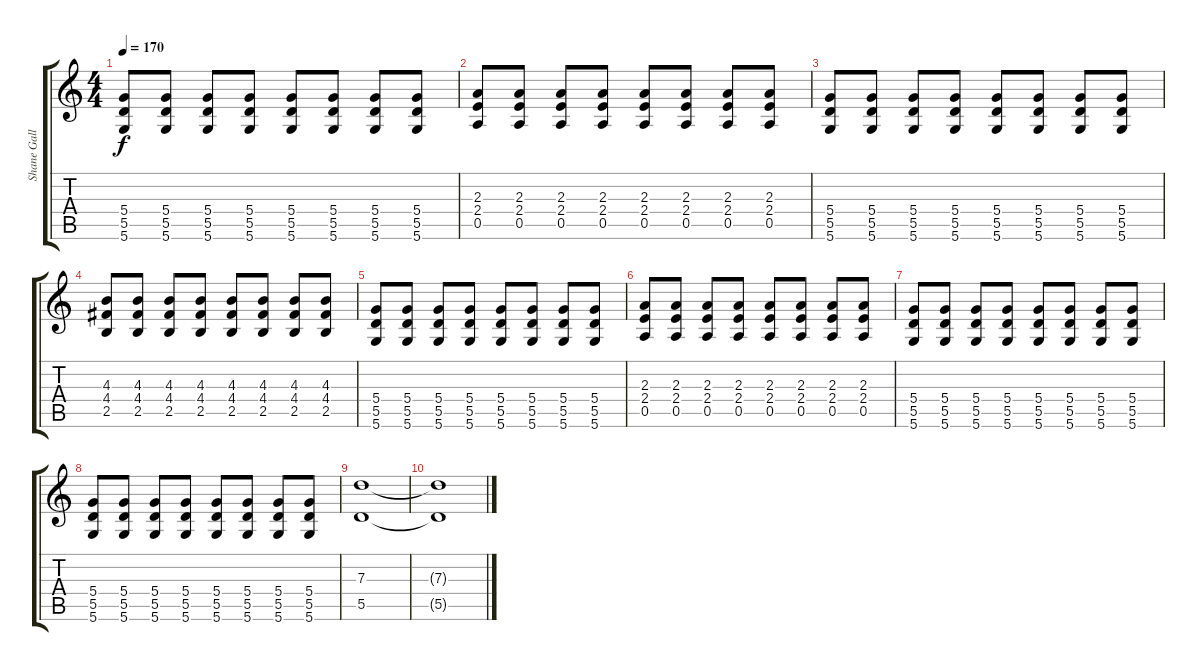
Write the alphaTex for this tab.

\track ("Shane Gallagher" "Shane Gall") {instrument distortionguitar}
\staff {score tabs}
\tuning (E4 B3 G3 D3 A2 D2) {hide}
\ts (4 4)
\tempo 170
\clef g2
\ks c
(5.4 5.5 5.6).8{dy f} (5.4 5.5 5.6).8 (5.4 5.5 5.6).8 (5.4 5.5 5.6).8 (5.4 5.5 5.6).8 (5.4 5.5 5.6).8 (5.4 5.5 5.6).8 (5.4 5.5 5.6).8 |
(2.3 2.4 0.5).8 (2.3 2.4 0.5).8 (2.3 2.4 0.5).8 (2.3 2.4 0.5).8 (2.3 2.4 0.5).8 (2.3 2.4 0.5).8 (2.3 2.4 0.5).8 (2.3 2.4 0.5).8 |
(5.4 5.5 5.6).8 (5.4 5.5 5.6).8 (5.4 5.5 5.6).8 (5.4 5.5 5.6).8 (5.4 5.5 5.6).8 (5.4 5.5 5.6).8 (5.4 5.5 5.6).8 (5.4 5.5 5.6).8 |
(4.3 4.4 2.5).8 (4.3 4.4 2.5).8 (4.3 4.4 2.5).8 (4.3 4.4 2.5).8 (4.3 4.4 2.5).8 (4.3 4.4 2.5).8 (4.3 4.4 2.5).8 (4.3 4.4 2.5).8 |
(5.4 5.5 5.6).8 (5.4 5.5 5.6).8 (5.4 5.5 5.6).8 (5.4 5.5 5.6).8 (5.4 5.5 5.6).8 (5.4 5.5 5.6).8 (5.4 5.5 5.6).8 (5.4 5.5 5.6).8 |
(2.3 2.4 0.5).8 (2.3 2.4 0.5).8 (2.3 2.4 0.5).8 (2.3 2.4 0.5).8 (2.3 2.4 0.5).8 (2.3 2.4 0.5).8 (2.3 2.4 0.5).8 (2.3 2.4 0.5).8 |
(5.4 5.5 5.6).8 (5.4 5.5 5.6).8 (5.4 5.5 5.6).8 (5.4 5.5 5.6).8 (5.4 5.5 5.6).8 (5.4 5.5 5.6).8 (5.4 5.5 5.6).8 (5.4 5.5 5.6).8 |
(5.4 5.5 5.6).8 (5.4 5.5 5.6).8 (5.4 5.5 5.6).8 (5.4 5.5 5.6).8 (5.4 5.5 5.6).8 (5.4 5.5 5.6).8 (5.4 5.5 5.6).8 (5.4 5.5 5.6).8 |
(7.3 5.5).1 |
(7.3{t} 5.5{t}).1
